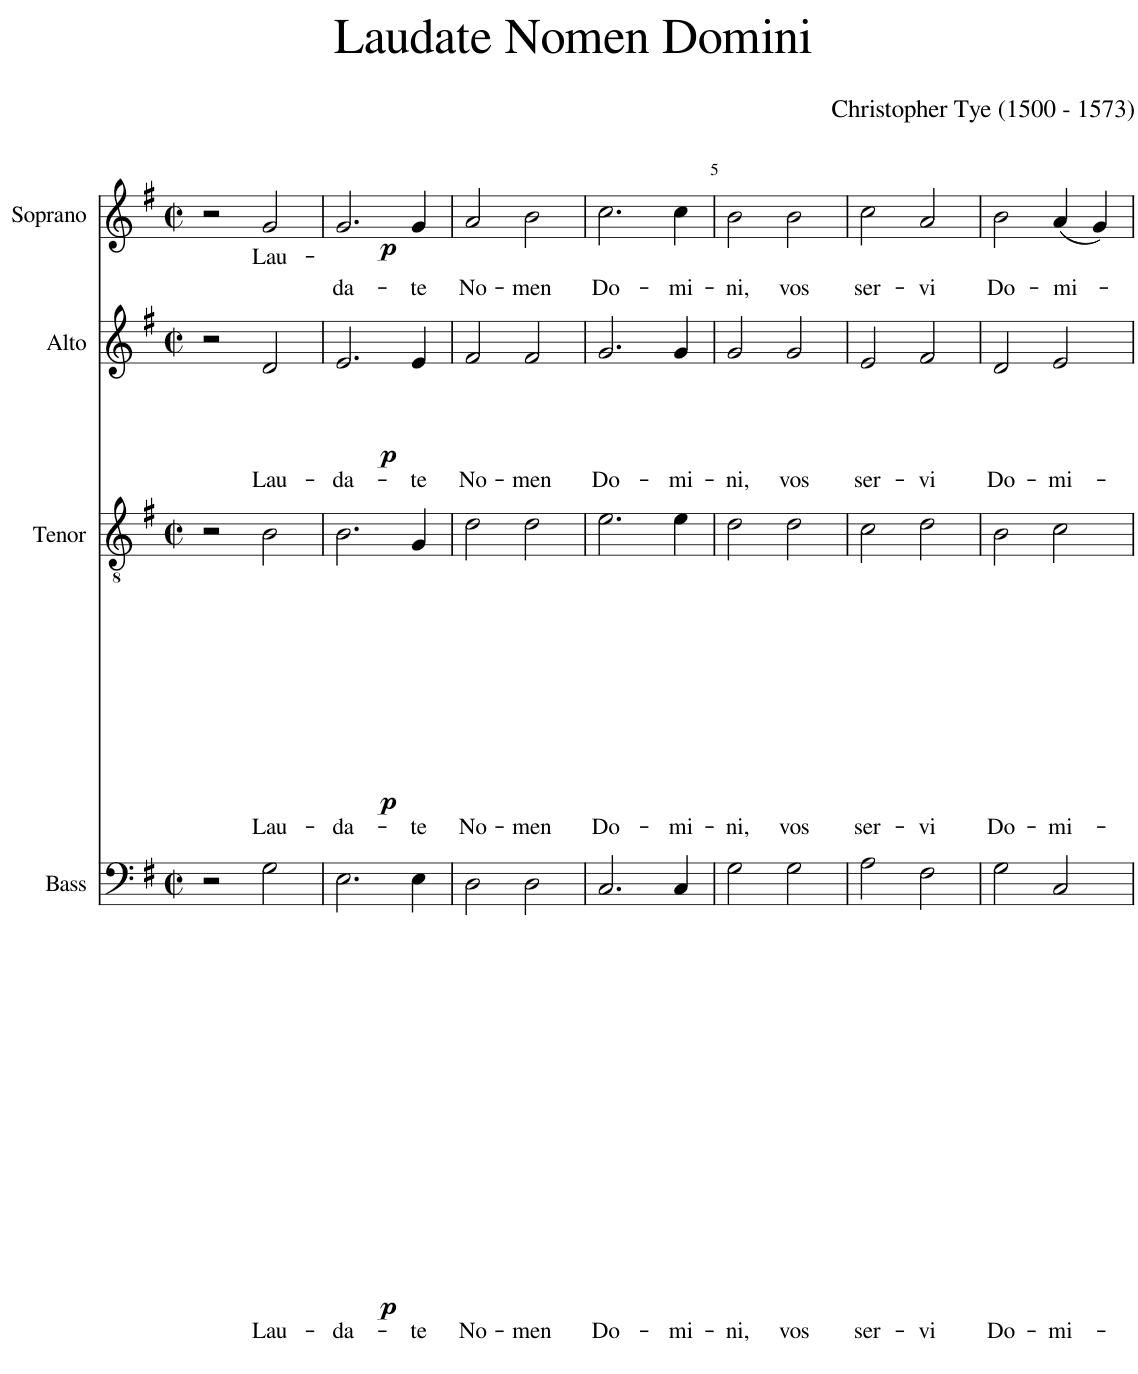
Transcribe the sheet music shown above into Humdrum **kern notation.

**kern	**text	**dynam	**kern	**text	**dynam	**kern	**text	**dynam	**kern	**text	**dynam
*part4	*part4	*part4	*part3	*part3	*part3	*part2	*part2	*part2	*part1	*part1	*part1
*staff4	*staff4	*staff4	*staff3	*staff3	*staff3	*staff2	*staff2	*staff2	*staff1	*staff1	*staff1
*I"Bass	*	*	*I"Tenor	*	*	*I"Alto	*	*	*I"Soprano	*	*
*I'B.	*	*	*I'T.	*	*	*I'A.	*	*	*I'S.	*	*
*clefF4	*	*	*clefGv2	*	*	*clefG2	*	*	*clefG2	*	*
*k[f#]	*	*	*k[f#]	*	*	*k[f#]	*	*	*k[f#]	*	*
*M4/4	*	*	*M4/4	*	*	*M4/4	*	*	*M4/4	*	*
*met(c|)	*	*	*met(c|)	*	*	*met(c|)	*	*	*met(c|)	*	*
=1	=1	=1	=1	=1	=1	=1	=1	=1	=1	=1	=1
2r	.	.	2r	.	.	2r	.	.	2r	.	.
!	!LO:LY:b	!LO:DY:b	!	!LO:LY:b	!LO:DY:b	!	!LO:LY:b	!LO:DY:b	!	!LO:LY:b	!LO:DY:b
2G\	Lau-	p	2B\	Lau-	p	2d/	Lau-	p	2g/	Lau-	p
=2	=2	=2	=2	=2	=2	=2	=2	=2	=2	=2	=2
!	!LO:LY:b	!	!	!LO:LY:b	!	!	!LO:LY:b	!	!	!LO:LY:b	!
2.E\	-da-	.	2.B\	-da-	.	2.e/	-da-	.	2.g/	-da-	.
!	!LO:LY:b	!	!	!LO:LY:b	!	!	!LO:LY:b	!	!	!LO:LY:b	!
4E\	-te	.	4G/	-te	.	4e/	-te	.	4g/	-te	.
=3	=3	=3	=3	=3	=3	=3	=3	=3	=3	=3	=3
!	!LO:LY:b	!	!	!LO:LY:b	!	!	!LO:LY:b	!	!	!LO:LY:b	!
2D\	No-	.	2d\	No-	.	2f#/	No-	.	2a/	No-	.
!	!LO:LY:b	!	!	!LO:LY:b	!	!	!LO:LY:b	!	!	!LO:LY:b	!
2D\	-men	.	2d\	-men	.	2f#/	-men	.	2b\	-men	.
=4	=4	=4	=4	=4	=4	=4	=4	=4	=4	=4	=4
!	!LO:LY:b	!	!	!LO:LY:b	!	!	!LO:LY:b	!	!	!LO:LY:b	!
2.C/	Do-	.	2.e\	Do-	.	2.g/	Do-	.	2.cc\	Do-	.
!	!LO:LY:b	!	!	!LO:LY:b	!	!	!LO:LY:b	!	!	!LO:LY:b	!
4C/	-mi-	.	4e\	-mi-	.	4g/	-mi-	.	4cc\	-mi-	.
=5	=5	=5	=5	=5	=5	=5	=5	=5	=5	=5	=5
!	!LO:LY:b	!	!	!LO:LY:b	!	!	!LO:LY:b	!	!	!LO:LY:b	!
2G\	-ni,	.	2d\	-ni,	.	2g/	-ni,	.	2b\	-ni,	.
!	!LO:LY:b	!	!	!LO:LY:b	!	!	!LO:LY:b	!	!	!LO:LY:b	!
2G\	vos	.	2d\	vos	.	2g/	vos	.	2b\	vos	.
=6	=6	=6	=6	=6	=6	=6	=6	=6	=6	=6	=6
!	!LO:LY:b	!	!	!LO:LY:b	!	!	!LO:LY:b	!	!	!LO:LY:b	!
2A\	ser-	.	2c\	ser-	.	2e/	ser-	.	2cc\	ser-	.
!	!LO:LY:b	!	!	!LO:LY:b	!	!	!LO:LY:b	!	!	!LO:LY:b	!
2F#\	-vi	.	2d\	-vi	.	2f#/	-vi	.	2a/	-vi	.
=7	=7	=7	=7	=7	=7	=7	=7	=7	=7	=7	=7
!	!LO:LY:b	!	!	!LO:LY:b	!	!	!LO:LY:b	!	!	!LO:LY:b	!
2G\	Do-	.	2B\	Do-	.	2d/	Do-	.	2b\	Do-	.
!	!LO:LY:b	!	!	!LO:LY:b	!	!	!LO:LY:b	!	!	!LO:LY:b	!
2C/	-mi-	.	2c\	-mi-	.	2e/	-mi-	.	(4a/	-mi-	.
.	.	.	.	.	.	.	.	.	4g/)	.	.
=	=	=	=	=	=	=	=	=	=	=	=
*-	*-	*-	*-	*-	*-	*-	*-	*-	*-	*-	*-
